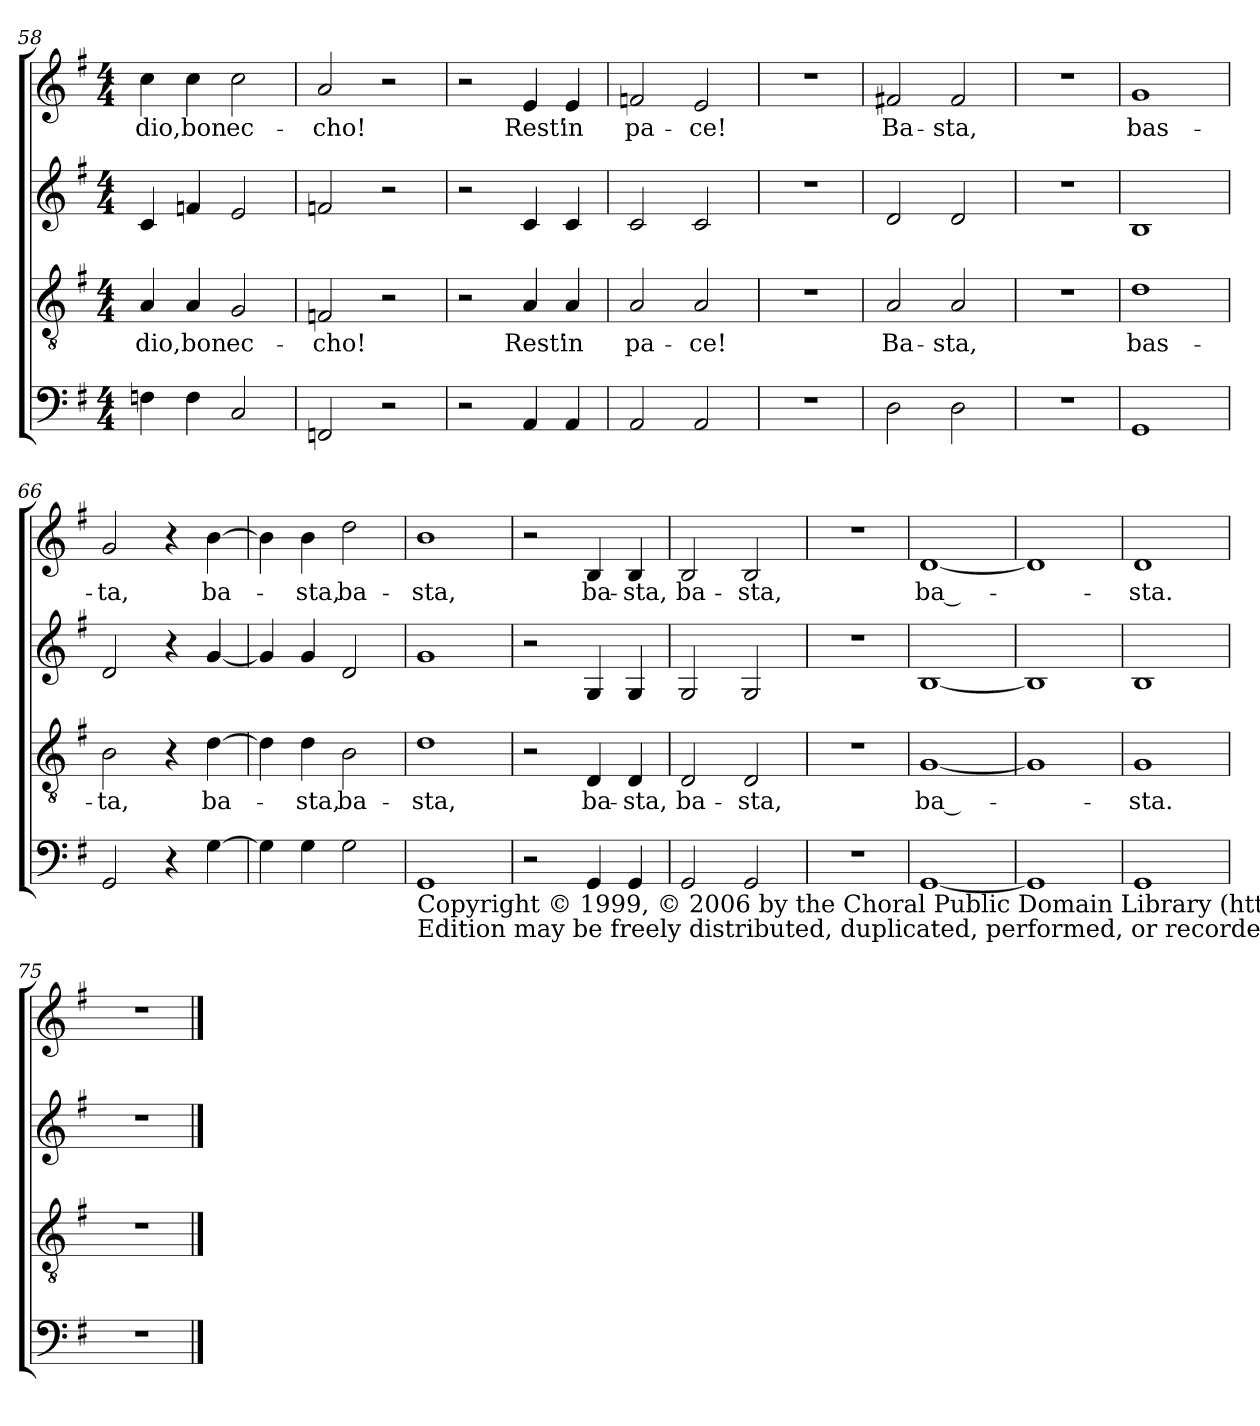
**kern	**kern	**text	**kern	**kern	**text
*part4	*part3	*part3	*part2	*part1	*part1
*staff4	*staff3	*staff3	*staff2	*staff1	*staff1
*clefF4	*clefGv2	*	*clefG2	*clefG2	*
*k[f#]	*k[f#]	*	*k[f#]	*k[f#]	*
*G:	*G:	*	*G:	*G:	*
*M4/4	*M4/4	*	*M4/4	*M4/4	*
=58	=58	=58	=58	=58	=58
!	!	!LO:LY:b	!	!	!LO:LY:b
4Fn\	4A/	-dio,	4c/	4cc\	-dio,
!	!	!LO:LY:b	!	!	!LO:LY:b
4F\	4A/	bon	4fn/	4cc\	bon
!	!	!LO:LY:b	!	!	!LO:LY:b
2C/	2G/	ec-	2e/	2cc\	ec-
=59	=59	=59	=59	=59	=59
!	!	!LO:LY:b	!	!	!LO:LY:b
2FFn/	2Fn/	-cho!	2fn/	2a/	-cho!
2r	2r	.	2r	2r	.
=60	=60	=60	=60	=60	=60
2r	2r	.	2r	2r	.
!	!	!LO:LY:b	!	!	!LO:LY:b
4AA/	4A/	Rest'	4c/	4e/	Rest'
!	!	!LO:LY:b	!	!	!LO:LY:b
4AA/	4A/	in	4c/	4e/	in
=61	=61	=61	=61	=61	=61
!	!	!LO:LY:b	!	!	!LO:LY:b
2AA/	2A/	pa-	2c/	2fn/	pa-
!	!	!LO:LY:b	!	!	!LO:LY:b
2AA/	2A/	-ce!	2c/	2e/	-ce!
=62	=62	=62	=62	=62	=62
1r	1r	.	1r	1r	.
=63	=63	=63	=63	=63	=63
!	!	!LO:LY:b	!	!	!LO:LY:b
2D\	2A/	Ba-	2d/	2f#X/	Ba-
!	!	!LO:LY:b	!	!	!LO:LY:b
2D\	2A/	-sta,	2d/	2f#/	-sta,
!!LO:LB:g=z
=64	=64	=64	=64	=64	=64
1r	1r	.	1r	1r	.
=65	=65	=65	=65	=65	=65
!	!	!LO:LY:b	!	!	!LO:LY:b
1GG	1d	bas-	1B	1g	bas-
=66	=66	=66	=66	=66	=66
!	!	!LO:LY:b	!	!	!LO:LY:b
2GG/	2B\	-ta,	2d/	2g/	-ta,
4r	4r	.	4r	4r	.
!	!	!LO:LY:b	!	!	!LO:LY:b
[4G\	[4d\	ba-	[4g/	[4b\	ba-
=67	=67	=67	=67	=67	=67
4G\]	4d\]	.	4g/]	4b\]	.
!	!	!LO:LY:b	!	!	!LO:LY:b
4G\	4d\	-sta,	4g/	4b\	-sta,
!	!	!LO:LY:b	!	!	!LO:LY:b
2G\	2B\	ba-	2d/	2dd\	ba-
=68	=68	=68	=68	=68	=68
!LO:TX:b:t=Copyright © 1999, © 2006 by the Choral Public Domain Library (http&colon;//www.cpdl.org)	!	!	!	!	!
!LO:TX:b:t=Edition may be freely distributed, duplicated, performed, or recorded.	!	!	!	!	!
!	!	!LO:LY:b	!	!	!LO:LY:b
1GG	1d	-sta,	1g	1b	-sta,
=69	=69	=69	=69	=69	=69
2r	2r	.	2r	2r	.
!	!	!LO:LY:b	!	!	!LO:LY:b
4GG/	4D/	ba-	4G/	4B/	ba-
!	!	!LO:LY:b	!	!	!LO:LY:b
4GG/	4D/	-sta,	4G/	4B/	-sta,
=70	=70	=70	=70	=70	=70
!	!	!LO:LY:b	!	!	!LO:LY:b
2GG/	2D/	ba-	2G/	2B/	ba-
!	!	!LO:LY:b	!	!	!LO:LY:b
2GG/	2D/	-sta,	2G/	2B/	-sta,
=71	=71	=71	=71	=71	=71
1r	1r	.	1r	1r	.
=72	=72	=72	=72	=72	=72
!	!	!LO:LY:b	!	!	!LO:LY:b
[1GG	[1G	ba ­-	[1B	[1d	ba ­-
=73	=73	=73	=73	=73	=73
!	!	!LO:LY:b	!	!	!LO:LY:b
1GG]	1G]	-­-	1B]	1d]	-­-
=74	=74	=74	=74	=74	=74
!	!	!LO:LY:b	!	!	!LO:LY:b
1GG	1G	-­sta.	1B	1d	-­sta.
=75	=75	=75	=75	=75	=75
1r	1r	.	1r	1r	.
==	==	==	==	==	==
*-	*-	*-	*-	*-	*-
